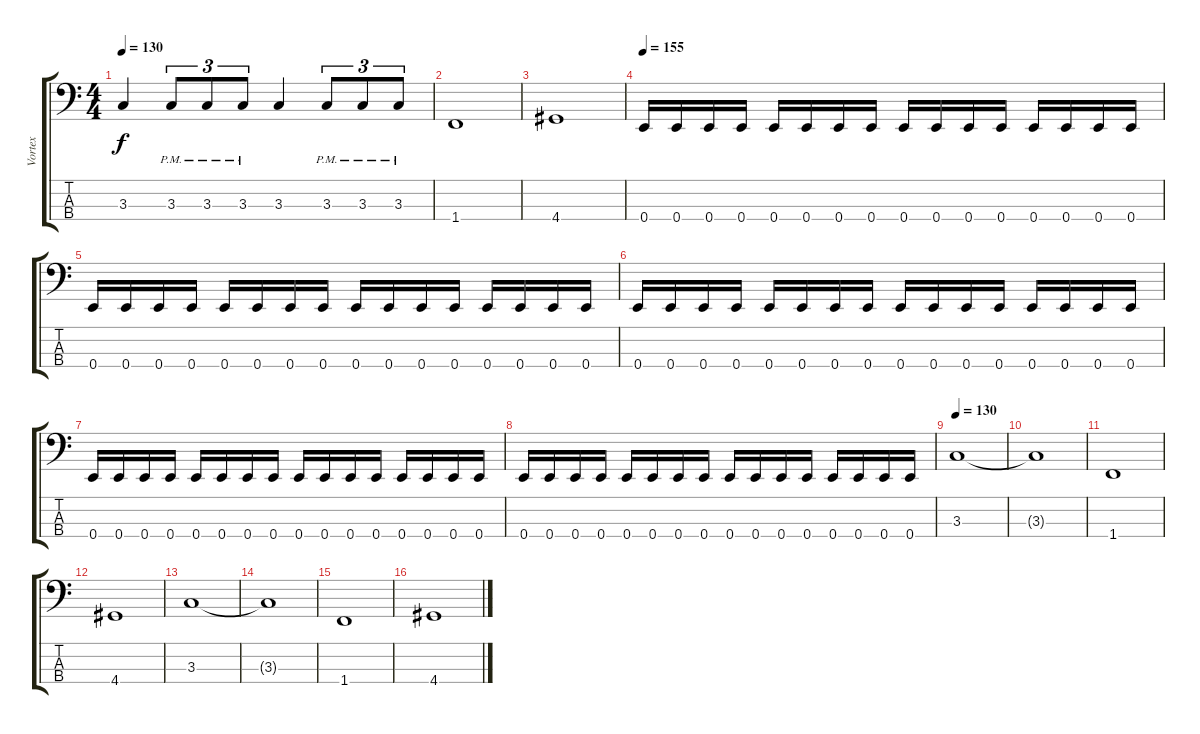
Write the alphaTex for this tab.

\track ("Vortex" "Vortex") {instrument electricbassfinger}
\staff {score tabs}
\tuning (G2 D2 A1 E1) {hide}
\ts (4 4)
\tempo 130
\clef f4
\ks c
3.3.4{dy f} 3.3{pm}.8{tu (3 2)} 3.3{pm}.8{tu (3 2)} 3.3{pm}.8{tu (3 2)} 3.3.4 3.3{pm}.8{tu (3 2)} 3.3{pm}.8{tu (3 2)} 3.3{pm}.8{tu (3 2)} |
1.4.1 |
4.4.1 |
\tempo 155
0.4.16 0.4.16 0.4.16 0.4.16 0.4.16 0.4.16 0.4.16 0.4.16 0.4.16 0.4.16 0.4.16 0.4.16 0.4.16 0.4.16 0.4.16 0.4.16 |
0.4.16 0.4.16 0.4.16 0.4.16 0.4.16 0.4.16 0.4.16 0.4.16 0.4.16 0.4.16 0.4.16 0.4.16 0.4.16 0.4.16 0.4.16 0.4.16 |
0.4.16 0.4.16 0.4.16 0.4.16 0.4.16 0.4.16 0.4.16 0.4.16 0.4.16 0.4.16 0.4.16 0.4.16 0.4.16 0.4.16 0.4.16 0.4.16 |
0.4.16 0.4.16 0.4.16 0.4.16 0.4.16 0.4.16 0.4.16 0.4.16 0.4.16 0.4.16 0.4.16 0.4.16 0.4.16 0.4.16 0.4.16 0.4.16 |
0.4.16 0.4.16 0.4.16 0.4.16 0.4.16 0.4.16 0.4.16 0.4.16 0.4.16 0.4.16 0.4.16 0.4.16 0.4.16 0.4.16 0.4.16 0.4.16 |
\tempo 130
3.3.1 |
3.3{t}.1 |
1.4.1 |
4.4.1 |
3.3.1 |
3.3{t}.1 |
1.4.1 |
4.4.1
